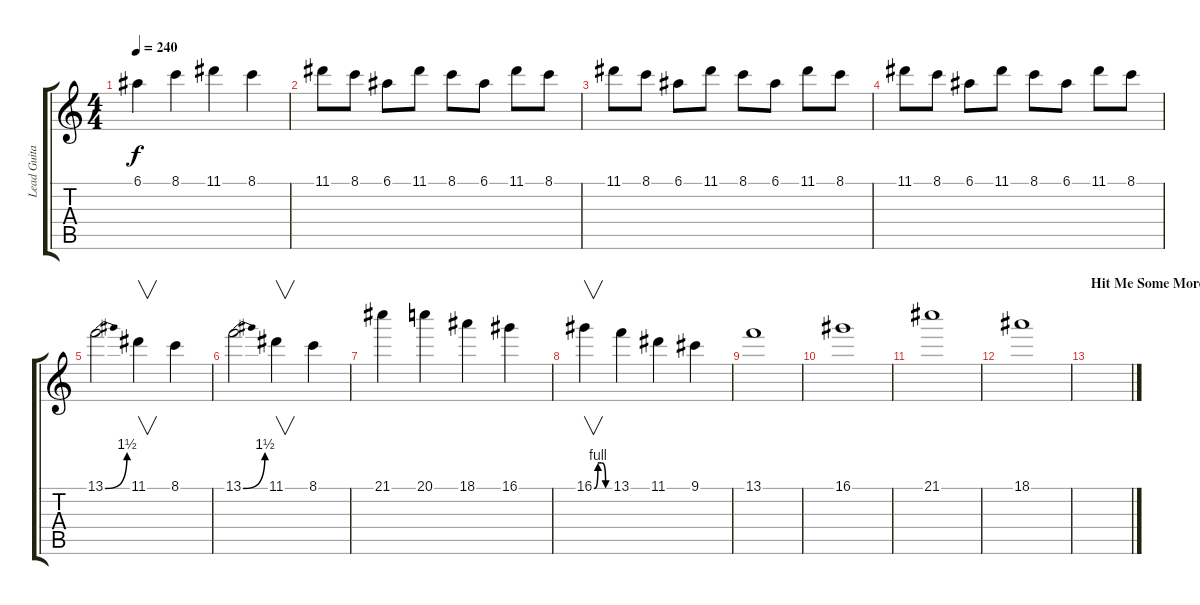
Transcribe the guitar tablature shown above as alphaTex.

\track ("Lead Guitar" "Lead Guita") {instrument overdrivenguitar}
\staff {score tabs}
\tuning (E4 B3 G3 D3 A2 E2) {hide}
\ts (4 4)
\tempo 240
\clef g2
\ks c
6.1.4{dy f} 8.1.4 11.1.4 8.1.4 |
11.1.8 8.1.8 6.1.8 11.1.8 8.1.8 6.1.8 11.1.8 8.1.8 |
11.1.8 8.1.8 6.1.8 11.1.8 8.1.8 6.1.8 11.1.8 8.1.8 |
11.1.8 8.1.8 6.1.8 11.1.8 8.1.8 6.1.8 11.1.8 8.1.8 |
13.1{be (bend 0 0 60 6)}.2 11.1.4{v} 8.1.4 |
13.1{be (bend 0 0 60 6)}.2 11.1.4{v} 8.1.4 |
21.1.4 20.1.4 18.1.4 16.1.4 |
16.1{be (custom 0 0 15 4 30 4 45 0 60 0)}.4{v} 13.1.4 11.1.4 9.1.4 |
13.1.1 |
16.1.1 |
21.1.1 |
18.1.1 |
\section ("" "Hit Me Some More")
